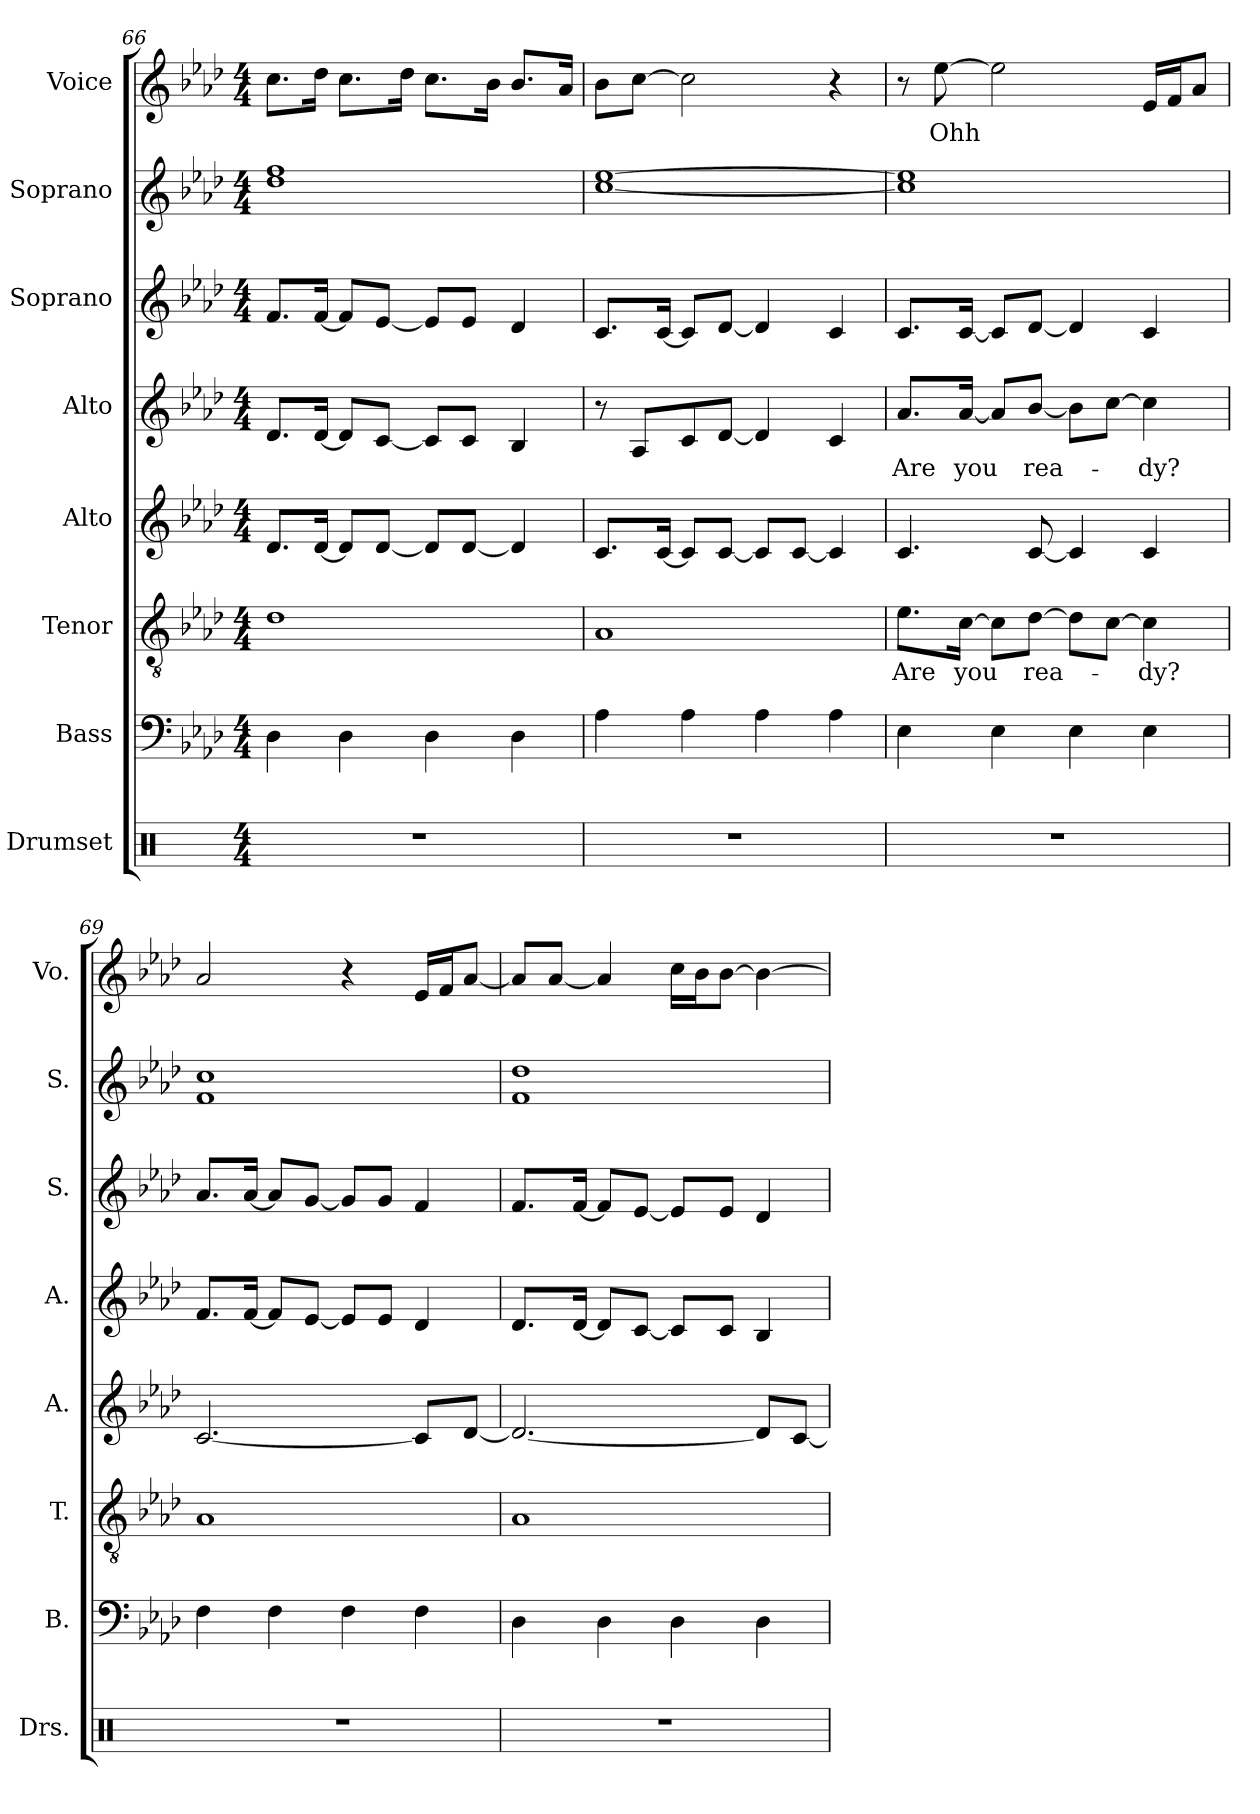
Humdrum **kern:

**kern	**kern	**kern	**text	**kern	**kern	**text	**kern	**kern	**kern	**text
*part8	*part7	*part6	*part6	*part5	*part4	*part4	*part3	*part2	*part1	*part1
*staff8	*staff7	*staff6	*staff6	*staff5	*staff4	*staff4	*staff3	*staff2	*staff1	*staff1
*I"Drumset	*I"Bass	*I"Tenor	*	*I"Alto	*I"Alto	*	*I"Soprano	*I"Soprano	*I"Voice	*
*I'Drs.	*I'B.	*I'T.	*	*I'A.	*I'A.	*	*I'S.	*I'S.	*I'Vo.	*
*clefX	*clefF4	*clefGv2	*	*clefG2	*clefG2	*	*clefG2	*clefG2	*clefG2	*
*k[]	*k[b-e-a-d-]	*k[b-e-a-d-]	*	*k[b-e-a-d-]	*k[b-e-a-d-]	*	*k[b-e-a-d-]	*k[b-e-a-d-]	*k[b-e-a-d-]	*
*M4/4	*M4/4	*M4/4	*	*M4/4	*M4/4	*	*M4/4	*M4/4	*M4/4	*
=66	=66	=66	=66	=66	=66	=66	=66	=66	=66	=66
1r	4D-\	1d-	.	8.d-/L	8.d-/L	.	8.f/L	1dd- 1ff	8.cc\L	.
.	.	.	.	[16d-/Jk	[16d-/Jk	.	[16f/Jk	.	16dd-\Jk	.
.	4D-\	.	.	8d-/L]	8d-/L]	.	8f/L]	.	8.cc\L	.
.	.	.	.	[8d-/J	[8c/J	.	[8e-/J	.	.	.
.	.	.	.	.	.	.	.	.	16dd-\Jk	.
.	4D-\	.	.	8d-/L]	8c/L]	.	8e-/L]	.	8.cc\L	.
.	.	.	.	[8d-/J	8c/J	.	8e-/J	.	.	.
.	.	.	.	.	.	.	.	.	16b-\Jk	.
.	4D-\	.	.	4d-/]	4B-/	.	4d-/	.	8.b-/L	.
.	.	.	.	.	.	.	.	.	16a-/Jk	.
!!LO:PB:g=z
=67	=67	=67	=67	=67	=67	=67	=67	=67	=67	=67
1r	4A-\	1A-	.	8.c/L	8r	.	8.c/L	[1cc [1ee-	8b-\L	.
.	.	.	.	.	8A-/L	.	.	.	[8cc\J	.
.	.	.	.	[16c/Jk	.	.	[16c/Jk	.	.	.
.	4A-\	.	.	8c/L]	8c/	.	8c/L]	.	2cc\]	.
.	.	.	.	[8c/J	[8d-/J	.	[8d-/J	.	.	.
.	4A-\	.	.	8c/L]	4d-/]	.	4d-/]	.	.	.
.	.	.	.	[8c/J	.	.	.	.	.	.
.	4A-\	.	.	4c/]	4c/	.	4c/	.	4r	.
=68	=68	=68	=68	=68	=68	=68	=68	=68	=68	=68
!	!	!	!LO:LY:b	!	!	!LO:LY:b	!	!	!	!
1r	4E-\	8.e-\L	Are	4.c/	8.a-/L	Are	8.c/L	1cc] 1ee-]	8r	.
!	!	!	!	!	!	!	!	!	!	!LO:LY:b
.	.	.	.	.	.	.	.	.	[8ee-\	Ohh
!	!	!	!LO:LY:b	!	!	!LO:LY:b	!	!	!	!
.	.	[16c\Jk	you	.	[16a-/Jk	you	[16c/Jk	.	.	.
.	4E-\	8c\L]	.	.	8a-/L]	.	8c/L]	.	2ee-\]	.
!	!	!	!LO:LY:b	!	!	!LO:LY:b	!	!	!	!
.	.	[8d-\J	rea-	[8c/	[8b-/J	rea-	[8d-/J	.	.	.
.	4E-\	8d-\L]	.	4c/]	8b-\L]	.	4d-/]	.	.	.
.	.	[8c\J	.	.	[8cc\J	.	.	.	.	.
!	!	!	!LO:LY:b	!	!	!LO:LY:b	!	!	!	!
.	4E-\	4c\]	dy?	4c/	4cc\]	dy?	4c/	.	16e-/LL	.
.	.	.	.	.	.	.	.	.	16f/J	.
.	.	.	.	.	.	.	.	.	8a-/J	.
=69	=69	=69	=69	=69	=69	=69	=69	=69	=69	=69
1r	4F\	1A-	.	[2.c/	8.f/L	.	8.a-/L	1f 1cc	2a-/	.
.	.	.	.	.	[16f/Jk	.	[16a-/Jk	.	.	.
.	4F\	.	.	.	8f/L]	.	8a-/L]	.	.	.
.	.	.	.	.	[8e-/J	.	[8g/J	.	.	.
.	4F\	.	.	.	8e-/L]	.	8g/L]	.	4r	.
.	.	.	.	.	8e-/J	.	8g/J	.	.	.
.	4F\	.	.	8c/L]	4d-/	.	4f/	.	16e-/LL	.
.	.	.	.	.	.	.	.	.	16f/J	.
.	.	.	.	[8d-/J	.	.	.	.	[8a-/J	.
=70	=70	=70	=70	=70	=70	=70	=70	=70	=70	=70
1r	4D-\	1A-	.	2.d-/_	8.d-/L	.	8.f/L	1f 1dd-	8a-/L]	.
.	.	.	.	.	.	.	.	.	[8a-/J	.
.	.	.	.	.	[16d-/Jk	.	[16f/Jk	.	.	.
.	4D-\	.	.	.	8d-/L]	.	8f/L]	.	4a-/]	.
.	.	.	.	.	[8c/J	.	[8e-/J	.	.	.
.	4D-\	.	.	.	8c/L]	.	8e-/L]	.	16cc\LL	.
.	.	.	.	.	.	.	.	.	16b-\J	.
.	.	.	.	.	8c/J	.	8e-/J	.	[8b-\J	.
.	4D-\	.	.	8d-/L]	4B-/	.	4d-/	.	4b-\_	.
.	.	.	.	[8c/J	.	.	.	.	.	.
=	=	=	=	=	=	=	=	=	=	=
*-	*-	*-	*-	*-	*-	*-	*-	*-	*-	*-
